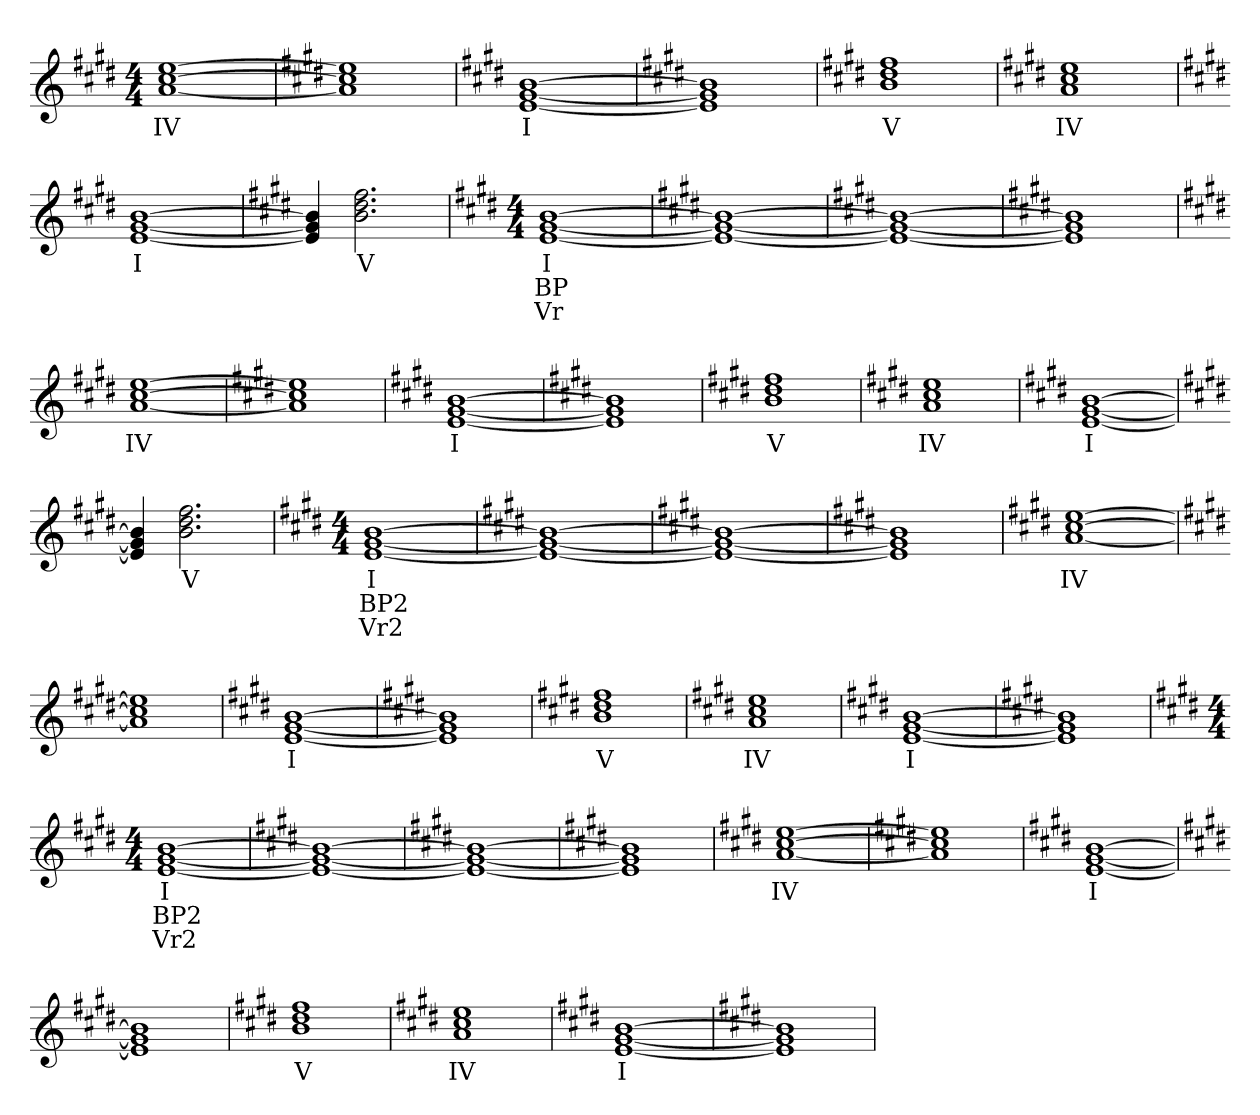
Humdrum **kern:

**kern	**text	**text	**text
*part1	*part1	*part1	*part1
*staff1	*staff1	*staff1	*staff1
*k[f#c#g#d#]	*	*	*
*E:	*	*	*
*M4/4	*	*	*
=	=	=	=
[1a [1cc# [1ee	IV	.	.
=	=	=	=
*k[f#c#g#d#]	*	*	*
*E:	*	*	*
1a] 1cc#] 1ee]	.	.	.
=	=	=	=
*k[f#c#g#d#]	*	*	*
*E:	*	*	*
[1e [1g# [1b	I	.	.
=	=	=	=
*k[f#c#g#d#]	*	*	*
*E:	*	*	*
1e] 1g#] 1b]	.	.	.
=	=	=	=
*k[f#c#g#d#]	*	*	*
*E:	*	*	*
1b 1dd# 1ff#	V	.	.
=	=	=	=
*k[f#c#g#d#]	*	*	*
*E:	*	*	*
1a 1cc# 1ee	IV	.	.
=	=	=	=
*k[f#c#g#d#]	*	*	*
*E:	*	*	*
[1e [1g# [1b	I	.	.
=	=	=	=
*k[f#c#g#d#]	*	*	*
*E:	*	*	*
4e] 4g#] 4b]	.	.	.
2.b 2.dd# 2.ff#	V	.	.
=	=	=	=
*k[f#c#g#d#]	*	*	*
*E:	*	*	*
*M4/4	*	*	*
[1e [1g# [1b	I	BP	Vr
=	=	=	=
*k[f#c#g#d#]	*	*	*
*E:	*	*	*
1e_ 1g#_ 1b_	.	.	.
=	=	=	=
*k[f#c#g#d#]	*	*	*
*E:	*	*	*
1e_ 1g#_ 1b_	.	.	.
=	=	=	=
*k[f#c#g#d#]	*	*	*
*E:	*	*	*
1e] 1g#] 1b]	.	.	.
=	=	=	=
*k[f#c#g#d#]	*	*	*
*E:	*	*	*
[1a [1cc# [1ee	IV	.	.
=	=	=	=
*k[f#c#g#d#]	*	*	*
*E:	*	*	*
1a] 1cc#] 1ee]	.	.	.
=	=	=	=
*k[f#c#g#d#]	*	*	*
*E:	*	*	*
[1e [1g# [1b	I	.	.
=	=	=	=
*k[f#c#g#d#]	*	*	*
*E:	*	*	*
1e] 1g#] 1b]	.	.	.
=	=	=	=
*k[f#c#g#d#]	*	*	*
*E:	*	*	*
1b 1dd# 1ff#	V	.	.
=	=	=	=
*k[f#c#g#d#]	*	*	*
*E:	*	*	*
1a 1cc# 1ee	IV	.	.
=	=	=	=
*k[f#c#g#d#]	*	*	*
*E:	*	*	*
[1e [1g# [1b	I	.	.
=	=	=	=
*k[f#c#g#d#]	*	*	*
*E:	*	*	*
4e] 4g#] 4b]	.	.	.
2.b 2.dd# 2.ff#	V	.	.
=	=	=	=
*k[f#c#g#d#]	*	*	*
*E:	*	*	*
*M4/4	*	*	*
[1e [1g# [1b	I	BP2	Vr2
=	=	=	=
*k[f#c#g#d#]	*	*	*
*E:	*	*	*
1e_ 1g#_ 1b_	.	.	.
=	=	=	=
*k[f#c#g#d#]	*	*	*
*E:	*	*	*
1e_ 1g#_ 1b_	.	.	.
=	=	=	=
*k[f#c#g#d#]	*	*	*
*E:	*	*	*
1e] 1g#] 1b]	.	.	.
=	=	=	=
*k[f#c#g#d#]	*	*	*
*E:	*	*	*
[1a [1cc# [1ee	IV	.	.
=	=	=	=
*k[f#c#g#d#]	*	*	*
*E:	*	*	*
1a] 1cc#] 1ee]	.	.	.
=	=	=	=
*k[f#c#g#d#]	*	*	*
*E:	*	*	*
[1e [1g# [1b	I	.	.
=	=	=	=
*k[f#c#g#d#]	*	*	*
*E:	*	*	*
1e] 1g#] 1b]	.	.	.
=	=	=	=
*k[f#c#g#d#]	*	*	*
*E:	*	*	*
1b 1dd# 1ff#	V	.	.
=	=	=	=
*k[f#c#g#d#]	*	*	*
*E:	*	*	*
1a 1cc# 1ee	IV	.	.
=	=	=	=
*k[f#c#g#d#]	*	*	*
*E:	*	*	*
[1e [1g# [1b	I	.	.
=	=	=	=
*k[f#c#g#d#]	*	*	*
*E:	*	*	*
1e] 1g#] 1b]	.	.	.
=	=	=	=
*k[f#c#g#d#]	*	*	*
*E:	*	*	*
*M4/4	*	*	*
[1e [1g# [1b	I	BP2	Vr2
=	=	=	=
*k[f#c#g#d#]	*	*	*
*E:	*	*	*
1e_ 1g#_ 1b_	.	.	.
=	=	=	=
*k[f#c#g#d#]	*	*	*
*E:	*	*	*
1e_ 1g#_ 1b_	.	.	.
=	=	=	=
*k[f#c#g#d#]	*	*	*
*E:	*	*	*
1e] 1g#] 1b]	.	.	.
=	=	=	=
*k[f#c#g#d#]	*	*	*
*E:	*	*	*
[1a [1cc# [1ee	IV	.	.
=	=	=	=
*k[f#c#g#d#]	*	*	*
*E:	*	*	*
1a] 1cc#] 1ee]	.	.	.
=	=	=	=
*k[f#c#g#d#]	*	*	*
*E:	*	*	*
[1e [1g# [1b	I	.	.
=	=	=	=
*k[f#c#g#d#]	*	*	*
*E:	*	*	*
1e] 1g#] 1b]	.	.	.
=	=	=	=
*k[f#c#g#d#]	*	*	*
*E:	*	*	*
1b 1dd# 1ff#	V	.	.
=	=	=	=
*k[f#c#g#d#]	*	*	*
*E:	*	*	*
1a 1cc# 1ee	IV	.	.
=	=	=	=
*k[f#c#g#d#]	*	*	*
*E:	*	*	*
[1e [1g# [1b	I	.	.
=	=	=	=
*k[f#c#g#d#]	*	*	*
*E:	*	*	*
1e] 1g#] 1b]	.	.	.
=	=	=	=
*-	*-	*-	*-
